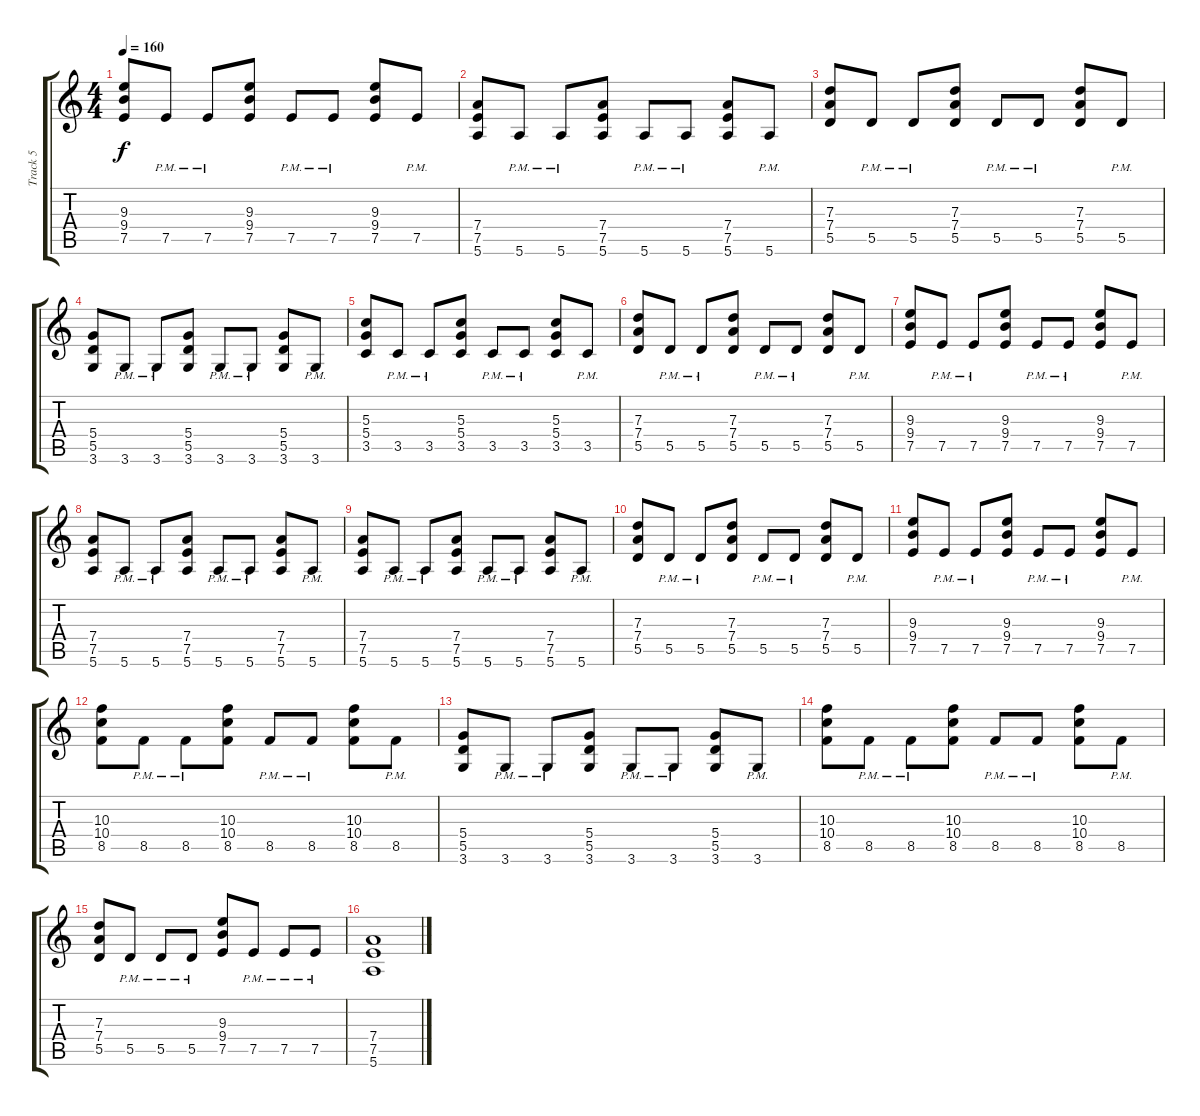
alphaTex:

\track ("Track 5" "Track 5") {instrument overdrivenguitar}
\staff {score tabs}
\tuning (E4 B3 G3 D3 A2 E2) {hide}
\ts (4 4)
\tempo 160
\clef g2
\ks c
(9.3 9.4 7.5).8{dy f} 7.5{pm}.8 7.5{pm}.8 (9.3 9.4 7.5).8 7.5{pm}.8 7.5{pm}.8 (9.3 9.4 7.5).8 7.5{pm}.8 |
(7.4 7.5 5.6).8 5.6{pm}.8 5.6{pm}.8 (7.4 7.5 5.6).8 5.6{pm}.8 5.6{pm}.8 (7.4 7.5 5.6).8 5.6{pm}.8 |
(7.3 7.4 5.5).8 5.5{pm}.8 5.5{pm}.8 (7.3 7.4 5.5).8 5.5{pm}.8 5.5{pm}.8 (7.3 7.4 5.5).8 5.5{pm}.8 |
(5.4 5.5 3.6).8 3.6{pm}.8 3.6{pm}.8 (5.4 5.5 3.6).8 3.6{pm}.8 3.6{pm}.8 (5.4 5.5 3.6).8 3.6{pm}.8 |
(5.3 5.4 3.5).8 3.5{pm}.8 3.5{pm}.8 (5.3 5.4 3.5).8 3.5{pm}.8 3.5{pm}.8 (5.3 5.4 3.5).8 3.5{pm}.8 |
(7.3 7.4 5.5).8 5.5{pm}.8 5.5{pm}.8 (7.3 7.4 5.5).8 5.5{pm}.8 5.5{pm}.8 (7.3 7.4 5.5).8 5.5{pm}.8 |
(9.3 9.4 7.5).8 7.5{pm}.8 7.5{pm}.8 (9.3 9.4 7.5).8 7.5{pm}.8 7.5{pm}.8 (9.3 9.4 7.5).8 7.5{pm}.8 |
(7.4 7.5 5.6).8 5.6{pm}.8 5.6{pm}.8 (7.4 7.5 5.6).8 5.6{pm}.8 5.6{pm}.8 (7.4 7.5 5.6).8 5.6{pm}.8 |
(7.4 7.5 5.6).8 5.6{pm}.8 5.6{pm}.8 (7.4 7.5 5.6).8 5.6{pm}.8 5.6{pm}.8 (7.4 7.5 5.6).8 5.6{pm}.8 |
(7.3 7.4 5.5).8 5.5{pm}.8 5.5{pm}.8 (7.3 7.4 5.5).8 5.5{pm}.8 5.5{pm}.8 (7.3 7.4 5.5).8 5.5{pm}.8 |
(9.3 9.4 7.5).8 7.5{pm}.8 7.5{pm}.8 (9.3 9.4 7.5).8 7.5{pm}.8 7.5{pm}.8 (9.3 9.4 7.5).8 7.5{pm}.8 |
(10.3 10.4 8.5).8 8.5{pm}.8 8.5{pm}.8 (10.3 10.4 8.5).8 8.5{pm}.8 8.5{pm}.8 (10.3 10.4 8.5).8 8.5{pm}.8 |
(5.4 5.5 3.6).8 3.6{pm}.8 3.6{pm}.8 (5.4 5.5 3.6).8 3.6{pm}.8 3.6{pm}.8 (5.4 5.5 3.6).8 3.6{pm}.8 |
(10.3 10.4 8.5).8 8.5{pm}.8 8.5{pm}.8 (10.3 10.4 8.5).8 8.5{pm}.8 8.5{pm}.8 (10.3 10.4 8.5).8 8.5{pm}.8 |
(7.3 7.4 5.5).8 5.5{pm}.8 5.5{pm}.8 5.5{pm}.8 (9.3 9.4 7.5).8 7.5{pm}.8 7.5{pm}.8 7.5{pm}.8 |
(7.4 7.5 5.6).1
